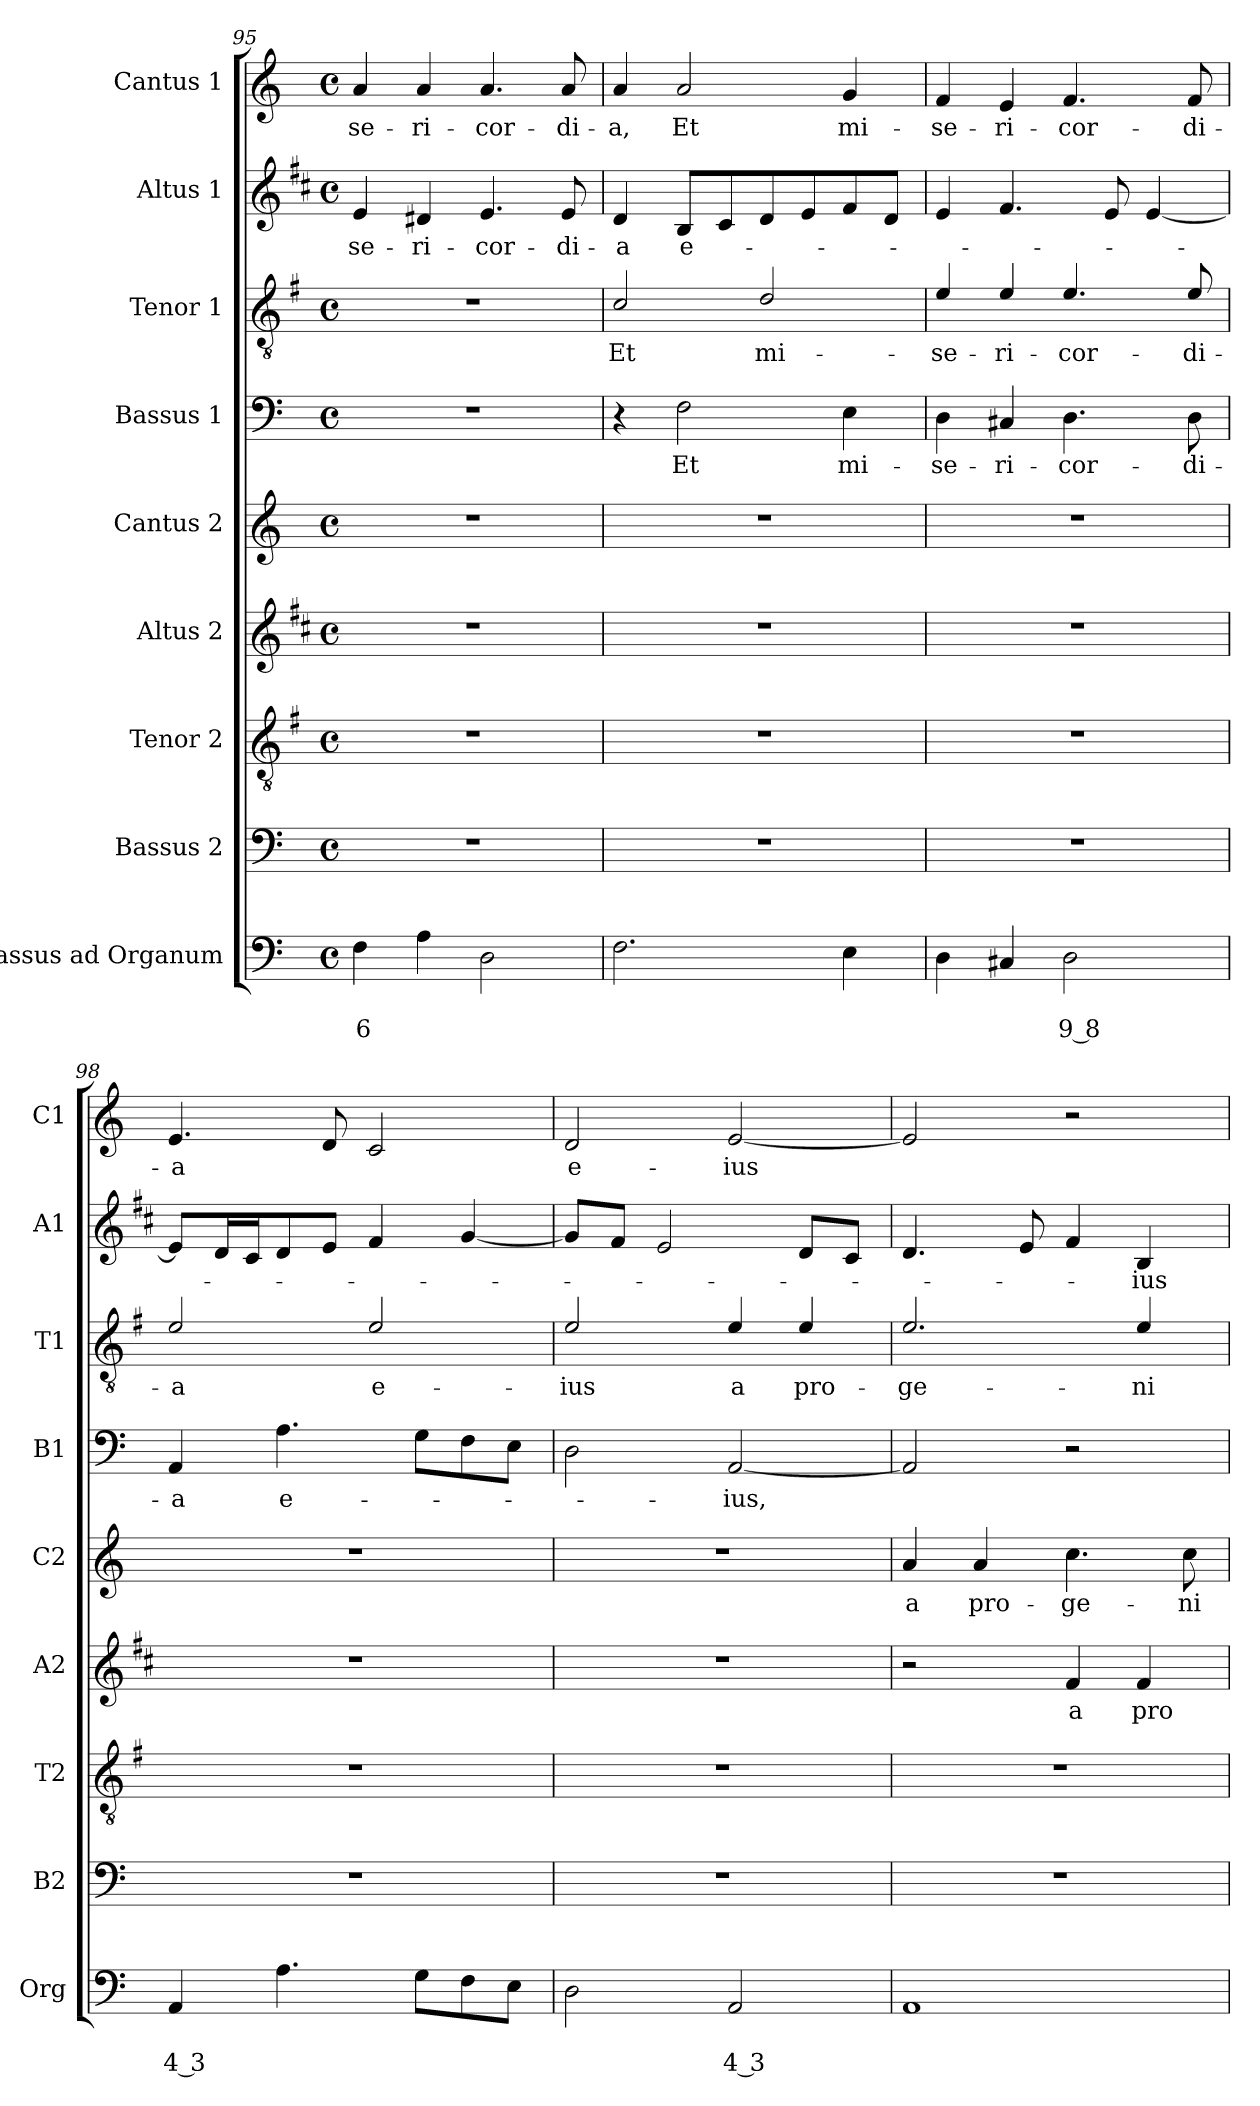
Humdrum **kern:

**kern	**text	**text	**kern	**kern	**kern	**text	**kern	**text	**kern	**text	**kern	**text	**kern	**text	**kern	**text
*part9	*part9	*part9	*part8	*part7	*part6	*part6	*part5	*part5	*part4	*part4	*part3	*part3	*part2	*part2	*part1	*part1
*staff9	*staff9	*staff9	*staff8	*staff7	*staff6	*staff6	*staff5	*staff5	*staff4	*staff4	*staff3	*staff3	*staff2	*staff2	*staff1	*staff1
*I"Bassus ad Organum	*	*	*I"Bassus 2	*I"Tenor 2	*I"Altus 2	*	*I"Cantus 2	*	*I"Bassus 1	*	*I"Tenor 1	*	*I"Altus 1	*	*I"Cantus 1	*
*I'Org	*	*	*I'B2	*I'T2	*I'A2	*	*I'C2	*	*I'B1	*	*I'T1	*	*I'A1	*	*I'C1	*
*clefF4	*	*	*clefF4	*clefGv2	*clefG2	*	*clefG2	*	*clefF4	*	*clefGv2	*	*clefG2	*	*clefG2	*
*	*	*	*	*ITrd4c7	*ITrd1c2	*	*	*	*	*	*ITrd4c7	*	*ITrd1c2	*	*	*
*k[]	*	*	*k[]	*k[]	*k[]	*	*k[]	*	*k[]	*	*k[]	*	*k[]	*	*k[]	*
*C:	*	*	*C:	*C:	*C:	*	*C:	*	*C:	*	*C:	*	*C:	*	*C:	*
*M4/4	*	*	*M4/4	*M4/4	*M4/4	*	*M4/4	*	*M4/4	*	*M4/4	*	*M4/4	*	*M4/4	*
*met(c)	*	*	*met(c)	*met(c)	*met(c)	*	*met(c)	*	*met(c)	*	*met(c)	*	*met(c)	*	*met(c)	*
=95	=95	=95	=95	=95	=95	=95	=95	=95	=95	=95	=95	=95	=95	=95	=95	=95
!	!	!LO:LY:b	!	!	!	!	!	!	!	!	!	!	!	!LO:LY:b	!	!LO:LY:b
4F\	.	6	1r	1r	1r	.	1r	.	1r	.	1r	.	4d/	-se-	4a/	-se-
!	!	!	!	!	!	!	!	!	!	!	!	!	!	!LO:LY:b	!	!LO:LY:b
4A\	.	.	.	.	.	.	.	.	.	.	.	.	4c#X/	-ri-	4a/	-ri-
!	!	!	!	!	!	!	!	!	!	!	!	!	!	!LO:LY:b	!	!LO:LY:b
2D\	.	.	.	.	.	.	.	.	.	.	.	.	4.d/	-cor-	4.a/	-cor-
!	!	!	!	!	!	!	!	!	!	!	!	!	!	!LO:LY:b	!	!LO:LY:b
.	.	.	.	.	.	.	.	.	.	.	.	.	8d/	-di-	8a/	-di-
=96	=96	=96	=96	=96	=96	=96	=96	=96	=96	=96	=96	=96	=96	=96	=96	=96
!	!	!	!	!	!	!	!	!	!	!	!	!LO:LY:b	!	!LO:LY:b	!	!LO:LY:b
2.F\	.	.	1r	1r	1r	.	1r	.	4r	.	2F/	Et	4c/	-a	4a/	-a,
!	!	!	!	!	!	!	!	!	!	!LO:LY:b	!	!	!	!LO:LY:b	!	!LO:LY:b
.	.	.	.	.	.	.	.	.	2F\	Et	.	.	8A/L	e-	2a/	Et
.	.	.	.	.	.	.	.	.	.	.	.	.	8B/	.	.	.
!	!	!	!	!	!	!	!	!	!	!	!	!LO:LY:b	!	!	!	!
.	.	.	.	.	.	.	.	.	.	.	2G/	mi-	8c/	.	.	.
.	.	.	.	.	.	.	.	.	.	.	.	.	8d/	.	.	.
!	!	!	!	!	!	!	!	!	!	!LO:LY:b	!	!	!	!	!	!LO:LY:b
4E\	.	.	.	.	.	.	.	.	4E\	mi-	.	.	8e/	.	4g/	mi-
.	.	.	.	.	.	.	.	.	.	.	.	.	8c/J	.	.	.
=97	=97	=97	=97	=97	=97	=97	=97	=97	=97	=97	=97	=97	=97	=97	=97	=97
!	!	!	!	!	!	!	!	!	!	!LO:LY:b	!	!LO:LY:b	!	!	!	!LO:LY:b
4D\	.	.	1r	1r	1r	.	1r	.	4D\	-se-	4A/	-se-	4d/	.	4f/	-se-
!	!	!	!	!	!	!	!	!	!	!LO:LY:b	!	!LO:LY:b	!	!	!	!LO:LY:b
4C#X/	.	.	.	.	.	.	.	.	4C#X/	-ri-	4A/	-ri-	4.e/	.	4e/	-ri-
!	!	!LO:LY:b	!	!	!	!	!	!	!	!LO:LY:b	!	!LO:LY:b	!	!	!	!LO:LY:b
2D\	.	9 8	.	.	.	.	.	.	4.D\	-cor-	4.A/	-cor-	.	.	4.f/	-cor-
.	.	.	.	.	.	.	.	.	.	.	.	.	8d/	.	.	.
.	.	.	.	.	.	.	.	.	.	.	.	.	[4d/	.	.	.
!	!	!	!	!	!	!	!	!	!	!LO:LY:b	!	!LO:LY:b	!	!	!	!LO:LY:b
.	.	.	.	.	.	.	.	.	8D\	-di-	8A/	-di-	.	.	8f/	-di-
=98	=98	=98	=98	=98	=98	=98	=98	=98	=98	=98	=98	=98	=98	=98	=98	=98
!	!	!LO:LY:b	!	!	!	!	!	!	!	!LO:LY:b	!	!LO:LY:b	!	!	!	!LO:LY:b
4AA/	.	4 3	1r	1r	1r	.	1r	.	4AA/	-a	2A/	-a	8d/L]	.	4.e/	-a
.	.	.	.	.	.	.	.	.	.	.	.	.	16c/L	.	.	.
.	.	.	.	.	.	.	.	.	.	.	.	.	16B/J	.	.	.
!	!	!	!	!	!	!	!	!	!	!LO:LY:b	!	!	!	!	!	!
4.A\	.	.	.	.	.	.	.	.	4.A\	e-	.	.	8c/	.	.	.
.	.	.	.	.	.	.	.	.	.	.	.	.	8d/J	.	8d/	.
!	!	!	!	!	!	!	!	!	!	!	!	!LO:LY:b	!	!	!	!
.	.	.	.	.	.	.	.	.	.	.	2A/	e-	4e/	.	2c/	.
8G\L	.	.	.	.	.	.	.	.	8G\L	.	.	.	.	.	.	.
8F\	.	.	.	.	.	.	.	.	8F\	.	.	.	[4f/	.	.	.
8E\J	.	.	.	.	.	.	.	.	8E\J	.	.	.	.	.	.	.
=99	=99	=99	=99	=99	=99	=99	=99	=99	=99	=99	=99	=99	=99	=99	=99	=99
!	!	!	!	!	!	!	!	!	!	!	!	!LO:LY:b	!	!	!	!LO:LY:b
2D\	.	.	1r	1r	1r	.	1r	.	2D\	.	2A/	-ius	8f/L]	.	2d/	e-
.	.	.	.	.	.	.	.	.	.	.	.	.	8e/J	.	.	.
.	.	.	.	.	.	.	.	.	.	.	.	.	2d/	.	.	.
!	!	!LO:LY:b	!	!	!	!	!	!	!	!LO:LY:b	!	!LO:LY:b	!	!	!	!LO:LY:b
2AA/	.	4 3	.	.	.	.	.	.	[2AA/	-ius,	4A/	a	.	.	[2e/	-ius
!	!	!	!	!	!	!	!	!	!	!	!	!LO:LY:b	!	!	!	!
.	.	.	.	.	.	.	.	.	.	.	4A/	pro-	8c/L	.	.	.
.	.	.	.	.	.	.	.	.	.	.	.	.	8B/J	.	.	.
=100	=100	=100	=100	=100	=100	=100	=100	=100	=100	=100	=100	=100	=100	=100	=100	=100
!	!	!	!	!	!	!	!	!LO:LY:b	!	!	!	!LO:LY:b	!	!	!	!
1AA	.	.	1r	1r	2r	.	4a/	a	2AA/]	.	2.A/	-ge-	4.c/	.	2e/]	.
!	!	!	!	!	!	!	!	!LO:LY:b	!	!	!	!	!	!	!	!
.	.	.	.	.	.	.	4a/	pro-	.	.	.	.	.	.	.	.
.	.	.	.	.	.	.	.	.	.	.	.	.	8d/	.	.	.
!	!	!	!	!	!	!LO:LY:b	!	!LO:LY:b	!	!	!	!	!	!	!	!
.	.	.	.	.	4e/	a	4.cc\	-ge-	2r	.	.	.	4e/	.	2r	.
!	!	!	!	!	!	!LO:LY:b	!	!	!	!	!	!LO:LY:b	!	!LO:LY:b	!	!
.	.	.	.	.	4e/	pro-	.	.	.	.	4A/	-ni-	4A/	-ius	.	.
!	!	!	!	!	!	!	!	!LO:LY:b	!	!	!	!	!	!	!	!
.	.	.	.	.	.	.	8cc\	-ni-	.	.	.	.	.	.	.	.
=	=	=	=	=	=	=	=	=	=	=	=	=	=	=	=	=
*-	*-	*-	*-	*-	*-	*-	*-	*-	*-	*-	*-	*-	*-	*-	*-	*-
